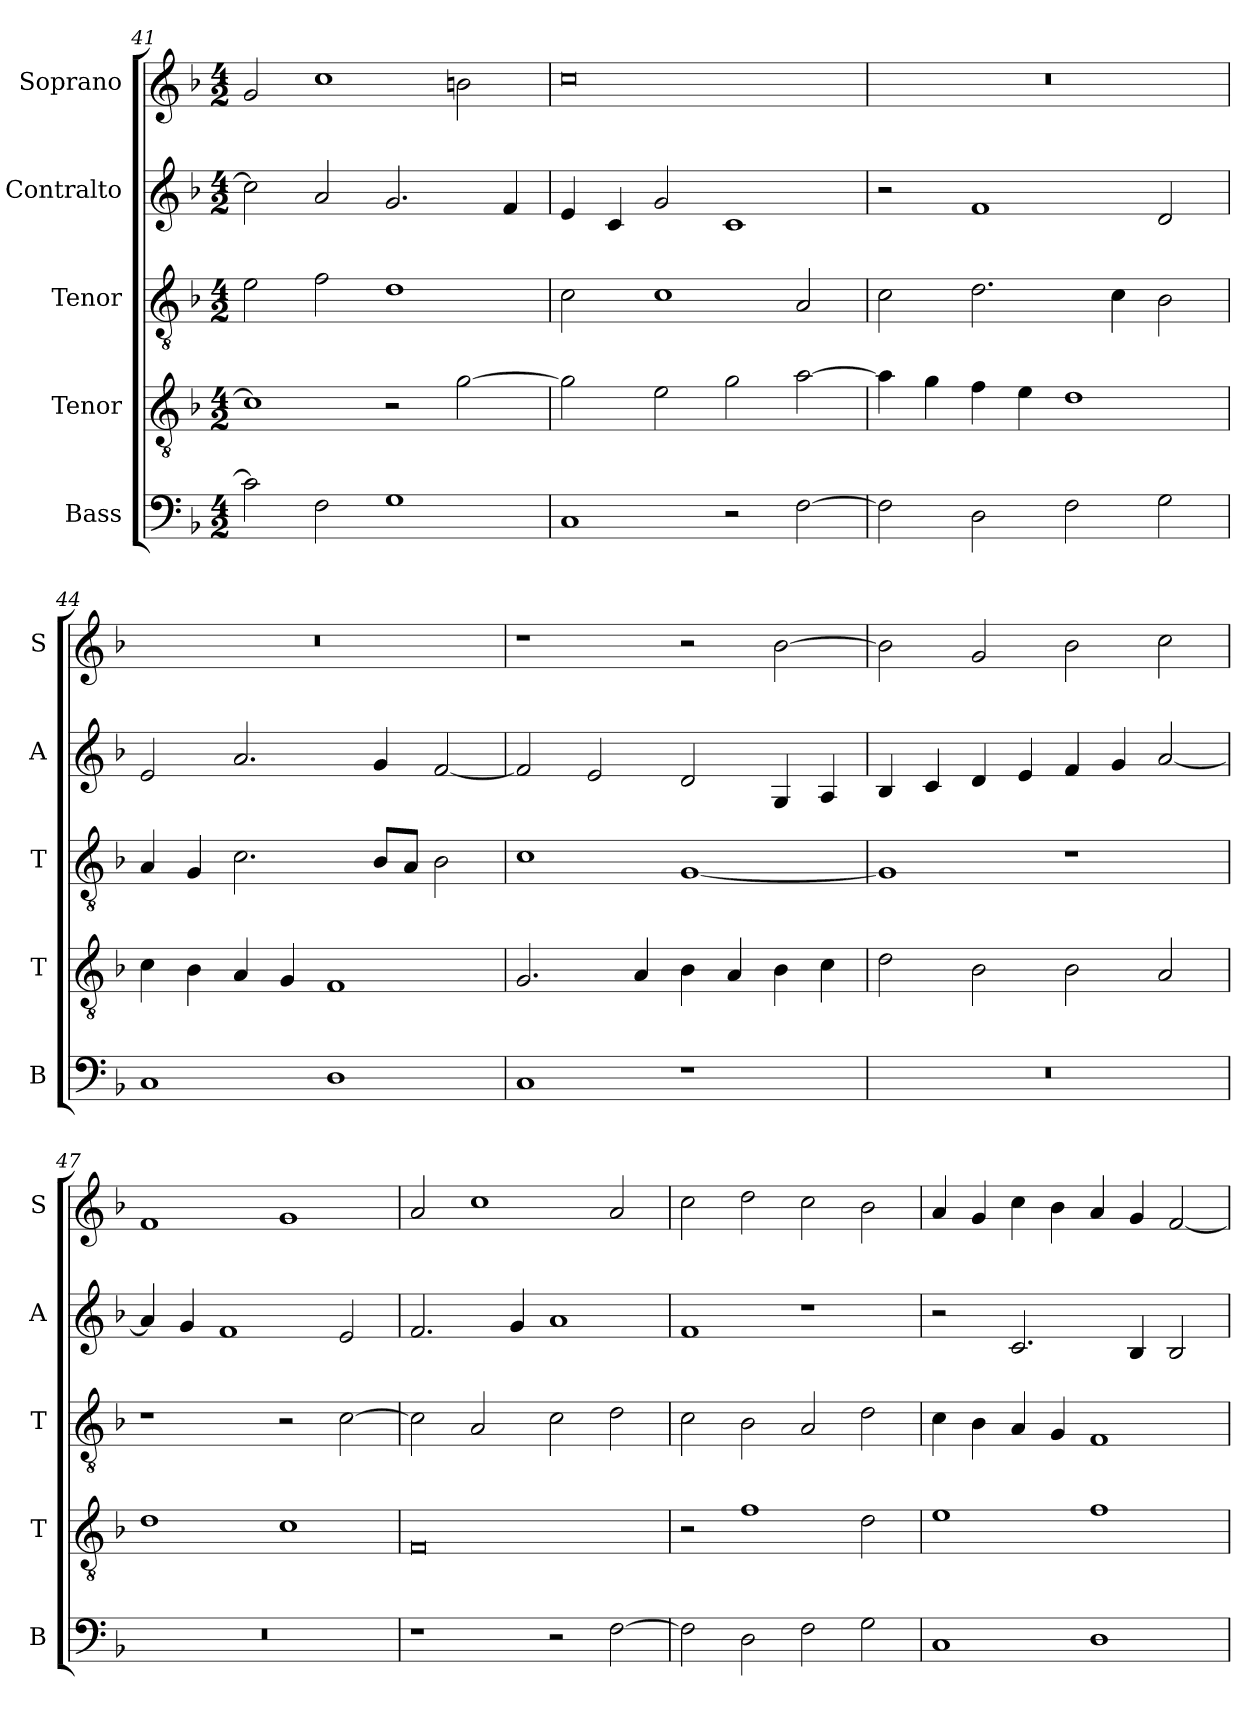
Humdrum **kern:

**kern	**kern	**kern	**kern	**kern
*part5	*part4	*part3	*part2	*part1
*staff5	*staff4	*staff3	*staff2	*staff1
*I"Bass	*I"Tenor	*I"Tenor	*I"Contralto	*I"Soprano
*I'B	*I'T	*I'T	*I'A	*I'S
*clefF4	*clefGv2	*clefGv2	*clefG2	*clefG2
*k[b-]	*k[b-]	*k[b-]	*k[b-]	*k[b-]
*F:ion	*F:ion	*F:ion	*F:ion	*F:ion
*M4/2	*M4/2	*M4/2	*M4/2	*M4/2
=41	=41	=41	=41	=41
2c]	1c]	2e	2cc]	2g
2F	.	2f	2a	1cc
1G	2r	1d	2.g	.
.	[2g	.	.	2bn
.	.	.	4f	.
=42	=42	=42	=42	=42
1C	2g]	2c	4e	0cc
.	.	.	4c	.
.	2e	1c	2g	.
2r	2g	.	1c	.
[2F	[2a	2A	.	.
=43	=43	=43	=43	=43
2F]	4a]	2c	2r	0r
.	4g	.	.	.
2D	4f	2.d	1f	.
.	4e	.	.	.
2F	1d	.	.	.
.	.	4c	.	.
2G	.	2B-	2d	.
=44	=44	=44	=44	=44
1C	4c	4A	2e	0r
.	4B-	4G	.	.
.	4A	2.c	2.a	.
.	4G	.	.	.
1D	1F	.	.	.
.	.	8B-/L	4g	.
.	.	8A/J	.	.
.	.	2B-	[2f	.
=45	=45	=45	=45	=45
1C	2.G	1c	2f]	1r
.	.	.	2e	.
.	4A	.	.	.
1r	4B-	[1G	2d	2r
.	4A	.	.	.
.	4B-	.	4G	[2b-
.	4c	.	4A	.
=46	=46	=46	=46	=46
0r	2d	1G]	4B-	2b-]
.	.	.	4c	.
.	2B-	.	4d	2g
.	.	.	4e	.
.	2B-	1r	4f	2b-
.	.	.	4g	.
.	2A	.	[2a	2cc
=47	=47	=47	=47	=47
0r	1d	1r	4a]	1f
.	.	.	4g	.
.	.	.	1f	.
.	1c	2r	.	1g
.	.	[2c	2e	.
=48	=48	=48	=48	=48
1r	0F	2c]	2.f	2a
.	.	2A	.	1cc
.	.	.	4g	.
2r	.	2c	1a	.
[2F	.	2d	.	2a
=49	=49	=49	=49	=49
2F]	2r	2c	1f	2cc
2D	1f	2B-	.	2dd
2F	.	2A	1r	2cc
2G	2d	2d	.	2b-
=50	=50	=50	=50	=50
1C	1e	4c	2r	4a
.	.	4B-	.	4g
.	.	4A	2.c	4cc
.	.	4G	.	4b-
1D	1f	1F	.	4a
.	.	.	4B-	4g
.	.	.	2B-	[2f
=	=	=	=	=
*-	*-	*-	*-	*-
